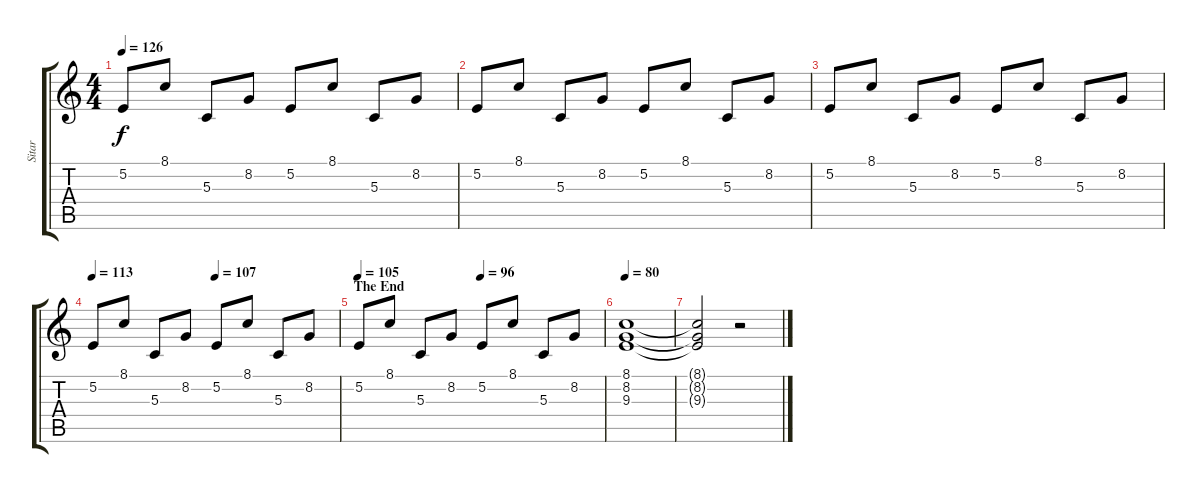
\track ("Sitar" "Sitar") {instrument sitar}
\staff {score tabs}
\tuning (E4 B3 G3 D3 A2 E2) {hide}
\ts (4 4)
\tempo 126
\clef g2
\ks c
5.2.8{dy f} 8.1.8 5.3.8 8.2.8 5.2.8 8.1.8 5.3.8 8.2.8 |
5.2.8 8.1.8 5.3.8 8.2.8 5.2.8 8.1.8 5.3.8 8.2.8 |
5.2.8 8.1.8 5.3.8 8.2.8 5.2.8 8.1.8 5.3.8 8.2.8 |
\tempo 113
\tempo (107 0.5)
5.2.8 8.1.8 5.3.8 8.2.8 5.2.8 8.1.8 5.3.8 8.2.8 |
\section ("" "The End")
\tempo 105
\tempo (96 0.5)
5.2.8 8.1.8 5.3.8 8.2.8 5.2.8 8.1.8 5.3.8 8.2.8 |
\tempo 80
(8.1 8.2 9.3).1 |
(8.1{t} 8.2{t} 9.3{t}).2 r.2
